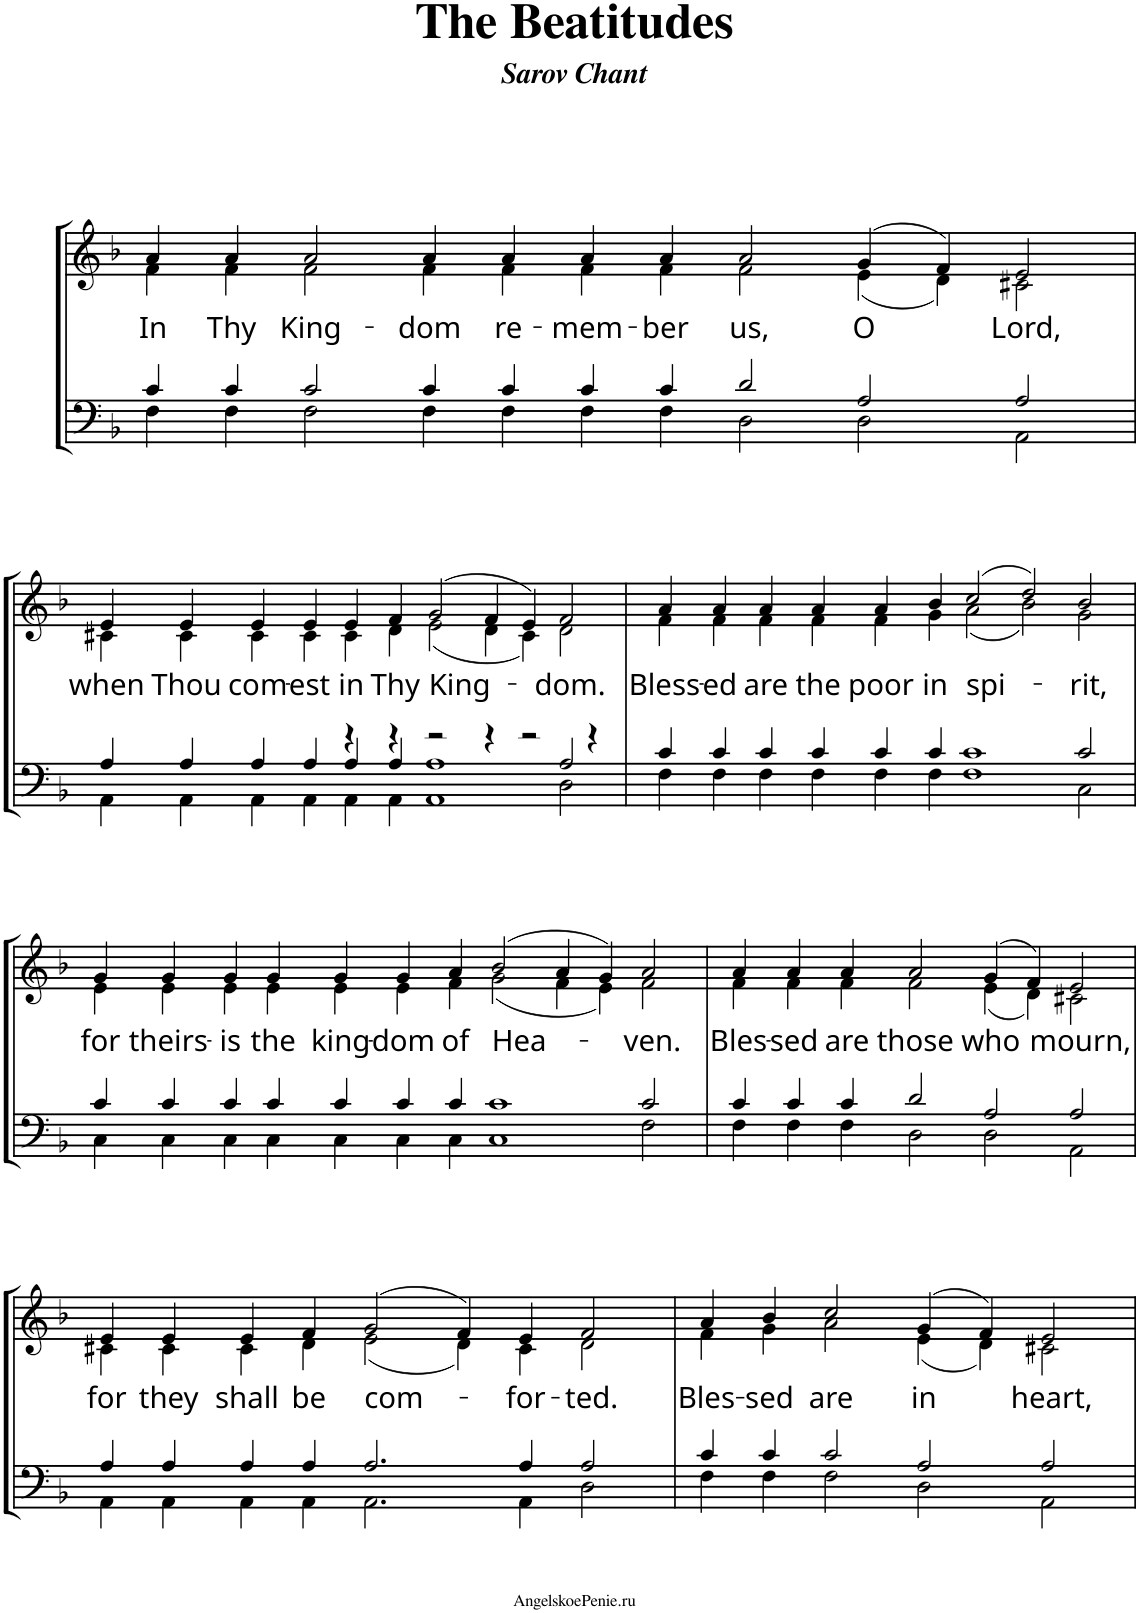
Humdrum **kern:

**kern	**kern	**text
*part1	*part1	*part1
*staff2	*staff1	*staff1
*I"Piano	*	*
*I'Pno.	*	*
*clefF4	*clefG2	*
*k[b-]	*k[b-]	*
*M63/4	*M63/4	*
=1	=1	=1
*^	*^	*
*	*^	*	*	*
!	!	!	!	!	!LO:LY:b
000ryy	4c/	4F\	4a/	4f\	In
!	!	!	!	!	!LO:LY:b
.	4c/	4F\	4a/	4f\	Thy
!	!	!	!	!	!LO:LY:b
.	2c/	2F\	2a/	2f\	King-
!	!	!	!	!	!LO:LY:b
.	4c/	4F\	4a/	4f\	-dom
!	!	!	!	!	!LO:LY:b
.	4c/	4F\	4a/	4f\	re-
!	!	!	!	!	!LO:LY:b
.	4c/	4F\	4a/	4f\	-mem-
!	!	!	!	!	!LO:LY:b
.	4c/	4F\	4a/	4f\	-ber
!	!	!	!	!	!LO:LY:b
.	2d/	2D\	2a/	2f\	us,
!	!	!	!	!	!LO:LY:b
.	2A/	2D\	(4g/	(4e\	O
.	.	.	4f/)	4d\)	.
!	!	!	!	!	!LO:LY:b
.	2A/	2AA\	2e/	2c#X\	Lord,
.	1ryy	1ryy	000ryy	000ryy	.
.	1ryy	1ryy	.	.	.
.	1ryy	1ryy	.	.	.
.	1ryy	1ryy	.	.	.
.	1ryy	1ryy	.	.	.
4%31ryy	.	.	.	.	.
.	1ryy	1ryy	.	.	.
.	1ryy	1ryy	.	.	.
.	1ryy	1ryy	.	.	.
.	1ryy	1ryy	00ryy	00ryy	.
.	1ryy	1ryy	.	.	.
.	1ryy	1ryy	.	.	.
.	1ryy	1ryy	.	.	.
.	4ryy	4ryy	4ryy	4ryy	.
!!LO:LB:g=z	!!
=2	=2	=2	=2	=2	=2
!	!	!	!	!	!LO:LY:b
1ryy	4A/	4AA\	4e/	4c#X\	when
!	!	!	!	!	!LO:LY:b
.	4A/	4AA\	4e/	4c#\	Thou
!	!	!	!	!	!LO:LY:b
.	4A/	4AA\	4e/	4c#\	com-
!	!	!	!	!	!LO:LY:b
.	4A/	4AA\	4e/	4c#\	-est
!	!	!	!	!	!LO:LY:b
4r	4A/	4AA\	4e/	4c#\	in
!	!	!	!	!	!LO:LY:b
4r	4A/	4AA\	4f/	4d\	Thy
!	!	!	!	!	!LO:LY:b
2r	1A	1AA	(2g/	(2e\	King-
4r	.	.	4f/	4d\	.
2r	.	.	4e/)	4c#\)	.
!	!	!	!	!	!LO:LY:b
.	2A/	2D\	2f/	2d\	-dom.
4r	.	.	.	.	.
=3	=3	=3	=3	=3	=3
!	!	!	!	!	!LO:LY:b
000ryy	4c/	4F\	4a/	4f\	Bless-
!	!	!	!	!	!LO:LY:b
.	4c/	4F\	4a/	4f\	-ed
!	!	!	!	!	!LO:LY:b
.	4c/	4F\	4a/	4f\	are
!	!	!	!	!	!LO:LY:b
.	4c/	4F\	4a/	4f\	the
!	!	!	!	!	!LO:LY:b
.	4c/	4F\	4a/	4f\	poor
!	!	!	!	!	!LO:LY:b
.	4c/	4F\	4b-/	4g\	in
!	!	!	!	!	!LO:LY:b
.	1c	1F	(2cc/	(2a\	spi-
.	.	.	2dd/)	2b-\)	.
!	!	!	!	!	!LO:LY:b
.	2c/	2C\	2b-/	2g\	-rit,
.	1ryy	1ryy	000ryy	000ryy	.
.	1ryy	1ryy	.	.	.
.	1ryy	1ryy	.	.	.
.	1ryy	1ryy	.	.	.
.	1ryy	1ryy	.	.	.
4%31ryy	1ryy	1ryy	.	.	.
.	1ryy	1ryy	.	.	.
.	1ryy	1ryy	.	.	.
.	1ryy	1ryy	00ryy	00ryy	.
.	4%15ryy	4%15ryy	.	.	.
.	.	.	2.ryy	2.ryy	.
!!LO:LB:g=z	!!
=4	=4	=4	=4	=4	=4
!	!	!	!	!	!LO:LY:b
000ryy	4c/	4C\	4g/	4e\	for
!	!	!	!	!	!LO:LY:b
.	4c/	4C\	4g/	4e\	theirs-
!	!	!	!	!	!LO:LY:b
.	4c/	4C\	4g/	4e\	is
!	!	!	!	!	!LO:LY:b
.	4c/	4C\	4g/	4e\	the
!	!	!	!	!	!LO:LY:b
.	4c/	4C\	4g/	4e\	king-
!	!	!	!	!	!LO:LY:b
.	4c/	4C\	4g/	4e\	-dom
!	!	!	!	!	!LO:LY:b
.	4c/	4C\	4a/	4f\	of
!	!	!	!	!	!LO:LY:b
.	1c	1C	(2b-/	(2g\	Hea-
.	.	.	4a/	4f\	.
.	.	.	4g/)	4e\)	.
!	!	!	!	!	!LO:LY:b
.	2c/	2F\	2a/	2f\	-ven.
.	1ryy	1ryy	000ryy	000ryy	.
.	1ryy	1ryy	.	.	.
.	1ryy	1ryy	.	.	.
.	1ryy	1ryy	.	.	.
.	1ryy	1ryy	.	.	.
4%31ryy	.	.	.	.	.
.	2%15ryy	2%15ryy	.	.	.
.	.	.	00ryy	00ryy	.
.	.	.	2ryy	2ryy	.
=5	=5	=5	=5	=5	=5
!	!	!	!	!	!LO:LY:b
000ryy	4c/	4F\	4a/	4f\	Bles-
!	!	!	!	!	!LO:LY:b
.	4c/	4F\	4a/	4f\	-sed
!	!	!	!	!	!LO:LY:b
.	4c/	4F\	4a/	4f\	are
!	!	!	!	!	!LO:LY:b
.	2d/	2D\	2a/	2f\	those
!	!	!	!	!	!LO:LY:b
.	2A/	2D\	(4g/	(4e\	who
.	.	.	4f/)	4d\)	.
!	!	!	!	!	!LO:LY:b
.	2A/	2AA\	2e/	2c#X\	mourn,
.	1ryy	1ryy	000ryy	000ryy	.
.	1ryy	1ryy	.	.	.
.	1ryy	1ryy	.	.	.
.	1ryy	1ryy	.	.	.
.	1ryy	1ryy	.	.	.
.	1ryy	1ryy	.	.	.
4%31ryy	.	.	.	.	.
.	2%15ryy	2%15ryy	.	.	.
.	.	.	00ryy	00ryy	.
.	.	.	1.ryy	1.ryy	.
!!LO:LB:g=z	!!
=6	=6	=6	=6	=6	=6
!	!	!	!	!	!LO:LY:b
000ryy	4A/	4AA\	4e/	4c#X\	for
!	!	!	!	!	!LO:LY:b
.	4A/	4AA\	4e/	4c#\	they
!	!	!	!	!	!LO:LY:b
.	4A/	4AA\	4e/	4c#\	shall
!	!	!	!	!	!LO:LY:b
.	4A/	4AA\	4f/	4d\	be
!	!	!	!	!	!LO:LY:b
.	2.A/	2.AA\	(2g/	(2e\	com-
.	.	.	4f/)	4d\)	.
!	!	!	!	!	!LO:LY:b
.	4A/	4AA\	4e/	4c#\	-for-
!	!	!	!	!	!LO:LY:b
.	2A/	2D\	2f/	2d\	-ted.
.	1ryy	1ryy	000ryy	000ryy	.
.	1ryy	1ryy	.	.	.
.	1ryy	1ryy	.	.	.
.	1ryy	1ryy	.	.	.
.	1ryy	1ryy	.	.	.
.	1ryy	1ryy	.	.	.
4%31ryy	.	.	.	.	.
.	1ryy	1ryy	.	.	.
.	1ryy	1ryy	.	.	.
.	1ryy	1ryy	00ryy	00ryy	.
.	1ryy	1ryy	.	.	.
.	1ryy	1ryy	.	.	.
.	1ryy	1ryy	.	.	.
.	1ryy	1ryy	1ryy	1ryy	.
.	4ryy	4ryy	4ryy	4ryy	.
=7	=7	=7	=7	=7	=7
!	!	!	!	!	!LO:LY:b
000ryy	4c/	4F\	4a/	4f\	Bles-
!	!	!	!	!	!LO:LY:b
.	4c/	4F\	4b-/	4g\	-sed
!	!	!	!	!	!LO:LY:b
.	2c/	2F\	2cc/	2a\	are
!	!	!	!	!	!LO:LY:b
.	2A/	2D\	(4g/	(4e\	in
.	.	.	4f/)	4d\)	.
!	!	!	!	!	!LO:LY:b
.	2A/	2AA\	2e/	2c#X\	heart,
.	1ryy	1ryy	000ryy	000ryy	.
.	1ryy	1ryy	.	.	.
.	1ryy	1ryy	.	.	.
.	1ryy	1ryy	.	.	.
.	1ryy	1ryy	.	.	.
.	1ryy	1ryy	.	.	.
4%31ryy	1ryy	1ryy	.	.	.
.	1ryy	1ryy	.	.	.
.	1ryy	1ryy	00ryy	00ryy	.
.	1ryy	1ryy	.	.	.
.	4%15ryy	4%15ryy	.	.	.
.	.	.	1..ryy	1..ryy	.
*v	*v	*v	*	*	*
*	*v	*v	*
=	=	=
*-	*-	*-
